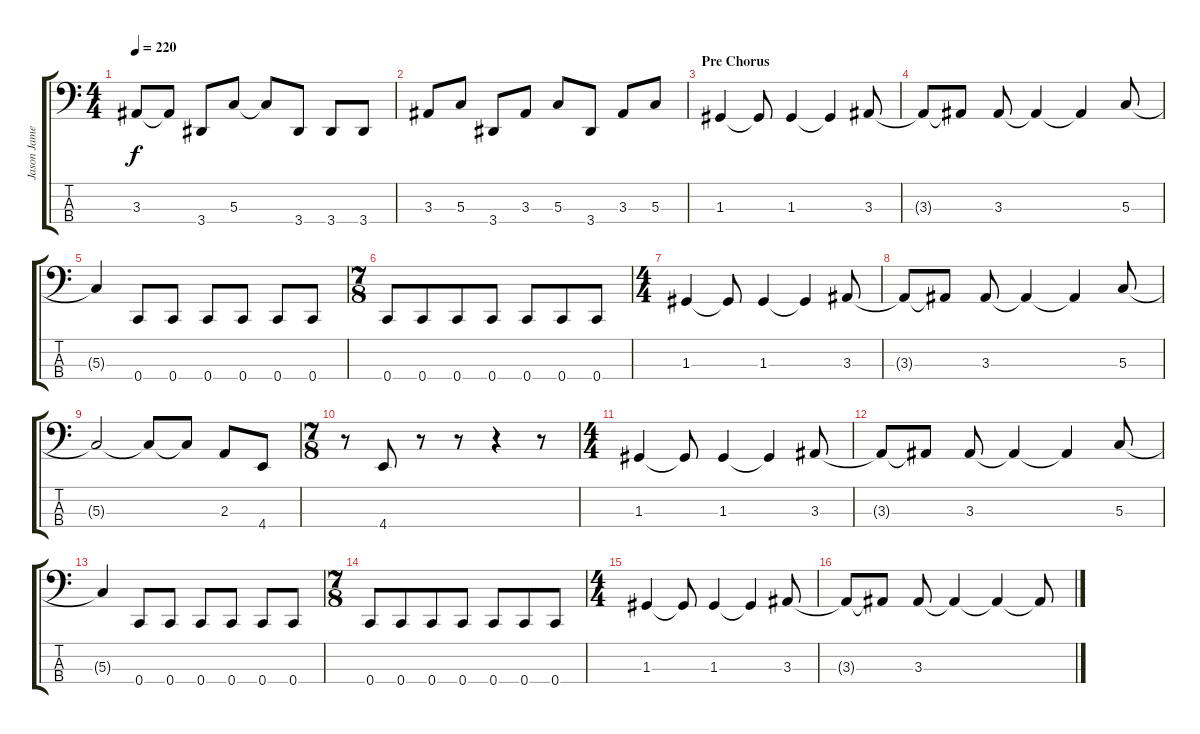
\track ("Jason James" "Jason Jame") {instrument electricbasspick}
\staff {score tabs}
\tuning (F2 C2 G1 C1) {hide}
\ts (4 4)
\tempo 220
\clef f4
\ks c
3.3.8{dy f} 3.3{t}.8 3.4.8 5.3.8 5.3{t}.8 3.4.8 3.4.8 3.4.8 |
3.3.8 5.3.8 3.4.8 3.3.8 5.3.8 3.4.8 3.3.8 5.3.8 |
\section ("" "Pre Chorus")
1.3.4 1.3{t}.8 1.3.4 1.3{t}.4 3.3.8 |
3.3{t}.8 3.3{t}.8 3.3.8 3.3{t}.4 3.3{t}.4 5.3.8 |
5.3{t}.4 0.4.8 0.4.8 0.4.8 0.4.8 0.4.8 0.4.8 |
\ts (7 8)
0.4.8 0.4.8 0.4.8 0.4.8 0.4.8 0.4.8 0.4.8 |
\ts (4 4)
1.3.4 1.3{t}.8 1.3.4 1.3{t}.4 3.3.8 |
3.3{t}.8 3.3{t}.8 3.3.8 3.3{t}.4 3.3{t}.4 5.3.8 |
5.3{t}.2 5.3{t}.8 5.3{t}.8 2.3.8 4.4.8 |
\ts (7 8)
r.8 4.4.8 r.8 r.8 r.4 r.8 |
\ts (4 4)
1.3.4 1.3{t}.8 1.3.4 1.3{t}.4 3.3.8 |
3.3{t}.8 3.3{t}.8 3.3.8 3.3{t}.4 3.3{t}.4 5.3.8 |
5.3{t}.4 0.4.8 0.4.8 0.4.8 0.4.8 0.4.8 0.4.8 |
\ts (7 8)
0.4.8 0.4.8 0.4.8 0.4.8 0.4.8 0.4.8 0.4.8 |
\ts (4 4)
1.3.4 1.3{t}.8 1.3.4 1.3{t}.4 3.3.8 |
3.3{t}.8 3.3{t}.8 3.3.8 3.3{t}.4 3.3{t}.4 3.3{t}.8
